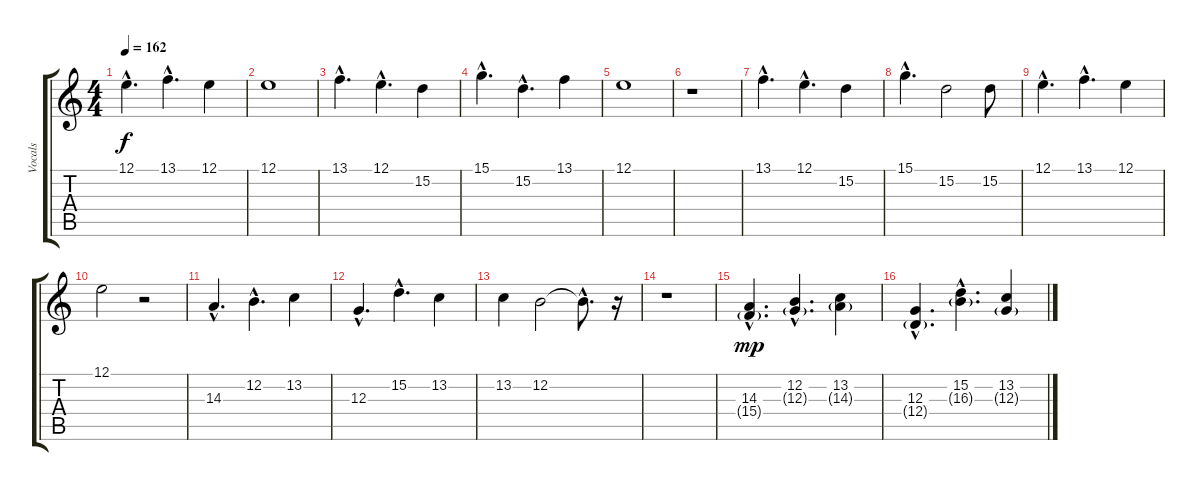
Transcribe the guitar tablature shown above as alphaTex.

\track ("Vocals" "Vocals") {instrument lead2sawtooth}
\staff {score tabs}
\tuning (E4 B3 G3 D3 A2 E2) {hide}
\ts (4 4)
\tempo 162
\clef g2
\ks c
12.1{hac}.4{d dy f} 13.1{hac}.4{d} 12.1.4 |
12.1.1 |
13.1{hac}.4{d} 12.1{hac}.4{d} 15.2.4 |
15.1{hac}.4{d} 15.2{hac}.4{d} 13.1.4 |
12.1.1 |
r.1 |
\section ("" "")
13.1{hac}.4{d instrument lead2sawtooth} 12.1{hac}.4{d} 15.2.4 |
15.1{hac}.4{d} 15.2.2 15.2.8 |
12.1{hac}.4{d} 13.1{hac}.4{d} 12.1.4 |
12.1.2 r.2 |
14.3{hac}.4{d} 12.2{hac}.4{d} 13.2.4 |
12.3{hac}.4{d} 15.2{hac}.4{d} 13.2.4 |
13.2.4 12.2.2 12.2{hac t}.8{d} r.16 |
r.1 |
\section ("" "")
(14.3{hac} 15.4{g hac}).4{d dy mp} (12.2{hac} 12.3{g hac}).4{d} (13.2 14.3{g}).4 |
(12.3{hac} 12.4{g hac}).4{d} (15.2{hac} 16.3{g hac}).4{d} (13.2 12.3{g}).4
